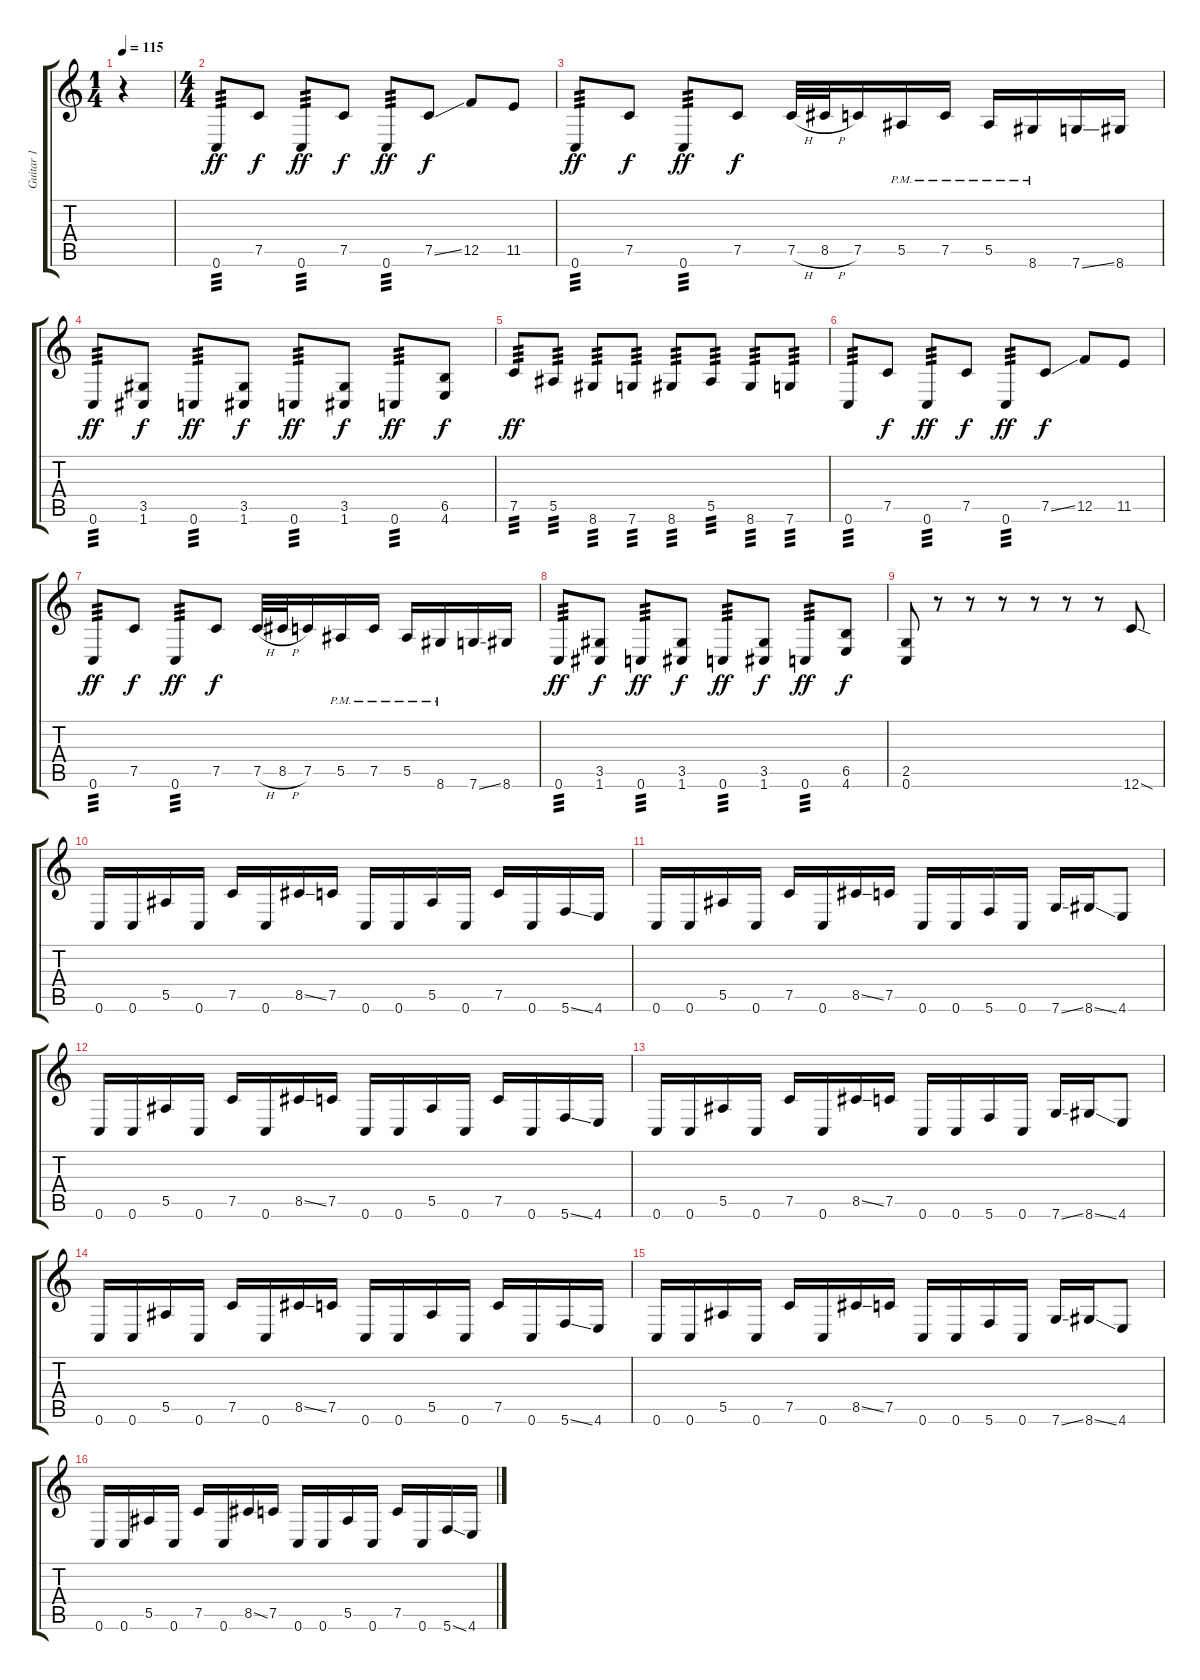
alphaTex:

\track ("Guitar 1" "Guitar 1") {instrument distortionguitar}
\staff {score tabs}
\tuning (C4 G3 Eb3 Bb2 F2 C2) {hide}
\ts (1 4)
\tempo 115
\clef g2
\ks c
r.4{dy ff instrument distortionguitar} |
\ts (4 4)
0.6.8{tp 3} 7.5.8{dy f} 0.6.8{tp 3 dy ff} 7.5.8{dy f} 0.6.8{tp 3 dy ff} 7.5{ss}.8{dy f} 12.5.8 11.5.8 |
0.6.8{tp 3 dy ff} 7.5.8{dy f} 0.6.8{tp 3 dy ff} 7.5.8{dy f} 7.5{h}.32 8.5{h}.32 7.5.16 5.5{pm}.16 7.5{pm}.16 5.5{pm}.16 8.6{pm}.16 7.6{ss}.16 8.6.16 |
0.6.8{tp 3 dy ff} (3.5 1.6).8{dy f} 0.6.8{tp 3 dy ff} (3.5 1.6).8{dy f} 0.6.8{tp 3 dy ff} (3.5 1.6).8{dy f} 0.6.8{tp 3 dy ff} (6.5 4.6).8{dy f} |
7.5.8{tp 3 dy ff} 5.5.8{tp 3} 8.6.8{tp 3} 7.6.8{tp 3} 8.6.8{tp 3} 5.5.8{tp 3} 8.6.8{tp 3} 7.6.8{tp 3} |
0.6.8{tp 3} 7.5.8{dy f} 0.6.8{tp 3 dy ff} 7.5.8{dy f} 0.6.8{tp 3 dy ff} 7.5{ss}.8{dy f} 12.5.8 11.5.8 |
0.6.8{tp 3 dy ff} 7.5.8{dy f} 0.6.8{tp 3 dy ff} 7.5.8{dy f} 7.5{h}.32 8.5{h}.32 7.5.16 5.5{pm}.16 7.5{pm}.16 5.5{pm}.16 8.6{pm}.16 7.6{ss}.16 8.6.16 |
0.6.8{tp 3 dy ff} (3.5 1.6).8{dy f} 0.6.8{tp 3 dy ff} (3.5 1.6).8{dy f} 0.6.8{tp 3 dy ff} (3.5 1.6).8{dy f} 0.6.8{tp 3 dy ff} (6.5 4.6).8{dy f} |
(2.5 0.6).8 r.8 r.8 r.8 r.8 r.8 r.8 12.6{sod}.8 |
0.6.16 0.6.16 5.5.16 0.6.16 7.5.16 0.6.16 8.5{ss}.16 7.5.16 0.6.16 0.6.16 5.5.16 0.6.16 7.5.16 0.6.16 5.6{ss}.16 4.6.16 |
0.6.16 0.6.16 5.5.16 0.6.16 7.5.16 0.6.16 8.5{ss}.16 7.5.16 0.6.16 0.6.16 5.6.16 0.6.16 7.6{ss}.16 8.6{ss}.16 4.6.8 |
0.6.16 0.6.16 5.5.16 0.6.16 7.5.16 0.6.16 8.5{ss}.16 7.5.16 0.6.16 0.6.16 5.5.16 0.6.16 7.5.16 0.6.16 5.6{ss}.16 4.6.16 |
0.6.16 0.6.16 5.5.16 0.6.16 7.5.16 0.6.16 8.5{ss}.16 7.5.16 0.6.16 0.6.16 5.6.16 0.6.16 7.6{ss}.16 8.6{ss}.16 4.6.8 |
0.6.16 0.6.16 5.5.16 0.6.16 7.5.16 0.6.16 8.5{ss}.16 7.5.16 0.6.16 0.6.16 5.5.16 0.6.16 7.5.16 0.6.16 5.6{ss}.16 4.6.16 |
0.6.16 0.6.16 5.5.16 0.6.16 7.5.16 0.6.16 8.5{ss}.16 7.5.16 0.6.16 0.6.16 5.6.16 0.6.16 7.6{ss}.16 8.6{ss}.16 4.6.8 |
0.6.16 0.6.16 5.5.16 0.6.16 7.5.16 0.6.16 8.5{ss}.16 7.5.16 0.6.16 0.6.16 5.5.16 0.6.16 7.5.16 0.6.16 5.6{ss}.16 4.6.16
